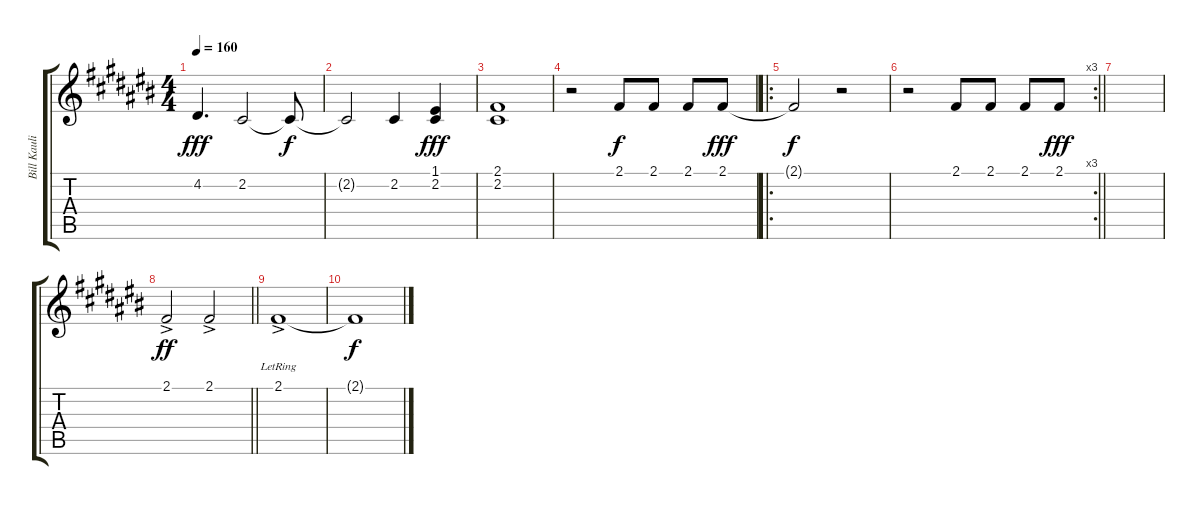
\track ("Bill Kaulitz" "Bill Kauli") {instrument electricgrandpiano}
\staff {score tabs}
\tuning (E4 B3 G3 D3 A2 E2) {hide}
\ts (4 4)
\tempo 160
\clef g2
\ks c#
4.2.4{d dy fff} 2.2.2 2.2{t}.8{dy f} |
2.2{t}.2 2.2.4 (1.1 2.2).4{dy fff} |
(2.1 2.2).1 |
r.2 2.1.8{dy f} 2.1.8 2.1.8 2.1.8{dy fff} |
\ro
2.1{t}.2{dy f} r.2 |
\rc 3
\barLineRight lightlight
r.2 2.1.8 2.1.8 2.1.8 2.1.8{dy fff} |
|
\barLineRight lightlight
2.1{ac}.2{dy ff} 2.1{ac}.2 |
2.1{ac lr}.1 |
2.1{t}.1{dy f}
